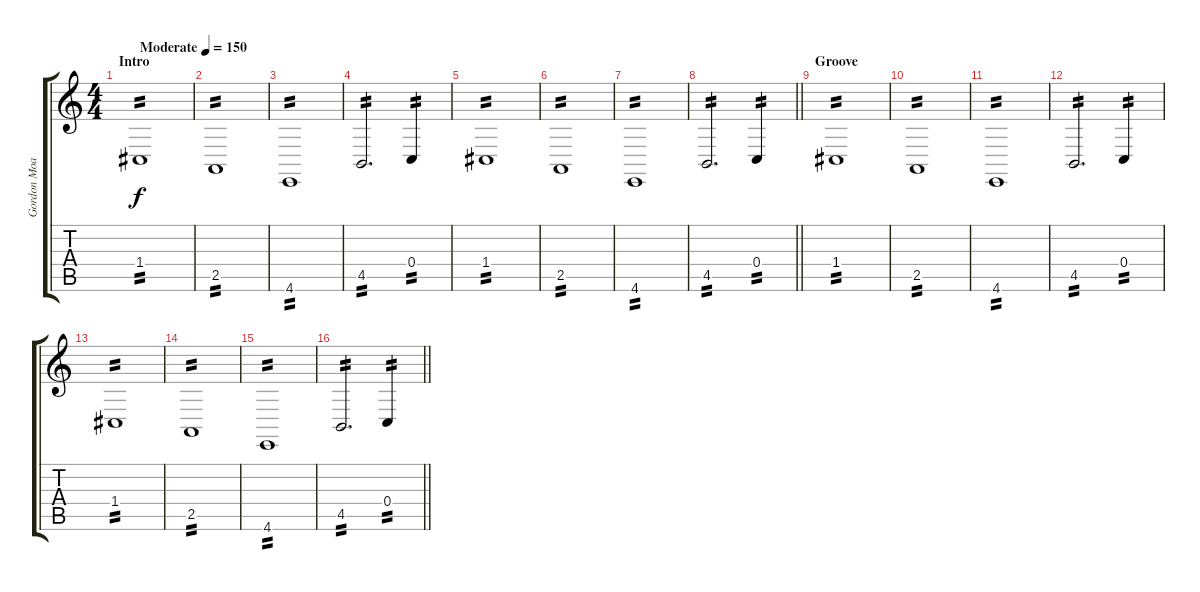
\track ("Gordon Moakes" "Gordon Moa") {instrument lead8bassandlead}
\staff {score tabs}
\tuning (D4 A3 F3 C3 G2 C2) {hide}
\ts (4 4)
\section ("" "Intro")
\tempo (150 "Moderate")
\clef g2
\ks c
1.4.1{tp 2 dy f volume 13 instrument lead8bassandlead} |
2.5.1{tp 2} |
4.6.1{tp 2} |
4.5.2{d tp 2} 0.4.4{tp 2} |
1.4.1{tp 2} |
2.5.1{tp 2} |
4.6.1{tp 2} |
\barLineRight lightlight
4.5.2{d tp 2} 0.4.4{tp 2} |
\section ("" "Groove")
1.4.1{tp 2} |
2.5.1{tp 2} |
4.6.1{tp 2} |
4.5.2{d tp 2} 0.4.4{tp 2} |
1.4.1{tp 2} |
2.5.1{tp 2} |
4.6.1{tp 2} |
\barLineRight lightlight
4.5.2{d tp 2} 0.4.4{tp 2}
